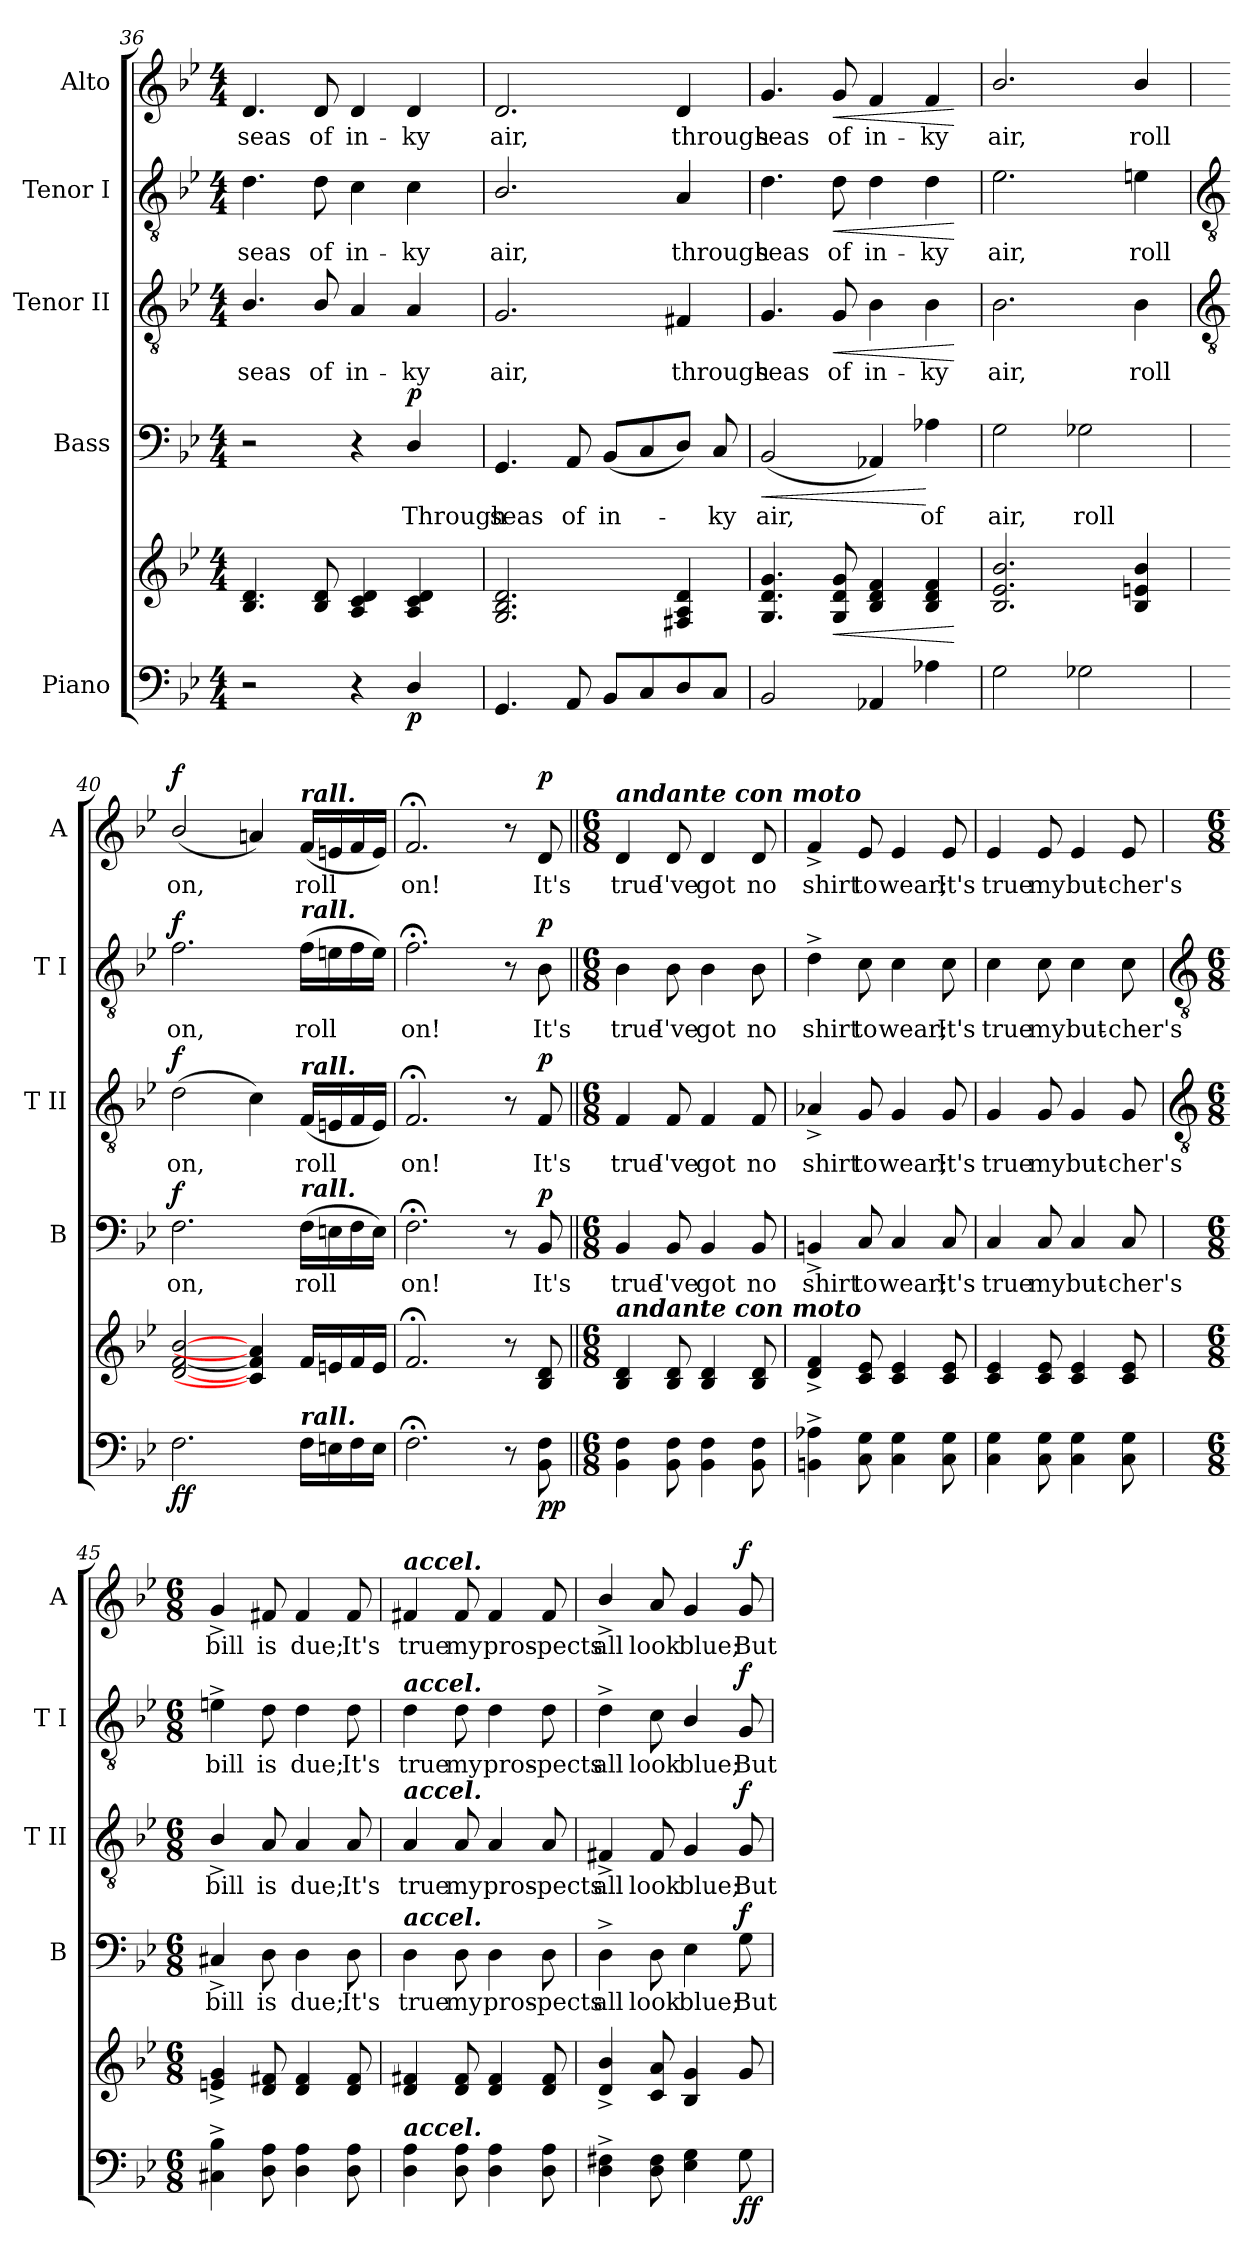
**kern	**kern	**dynam	**kern	**text	**dynam	**kern	**text	**dynam	**kern	**text	**dynam	**kern	**text	**dynam
*part5	*part5	*part5	*part4	*part4	*part4	*part3	*part3	*part3	*part2	*part2	*part2	*part1	*part1	*part1
*staff6	*staff5	*staff5/6	*staff4	*staff4	*staff4	*staff3	*staff3	*staff3	*staff2	*staff2	*staff2	*staff1	*staff1	*staff1
*I"Piano	*	*	*I"Bass	*	*	*I"Tenor II	*	*	*I"Tenor I	*	*	*I"Alto	*	*
*	*	*	*I'B	*	*	*I'T II	*	*	*I'T I	*	*	*I'A	*	*
!!LO:LB:g=z
*clefF4	*clefG2	*	*clefF4	*	*	*clefGv2	*	*	*clefGv2	*	*	*clefG2	*	*
*k[b-e-]	*k[b-e-]	*	*k[b-e-]	*	*	*k[b-e-]	*	*	*k[b-e-]	*	*	*k[b-e-]	*	*
*B-:	*B-:	*	*B-:	*	*	*B-:	*	*	*B-:	*	*	*B-:	*	*
*M4/4	*M4/4	*	*M4/4	*	*	*M4/4	*	*	*M4/4	*	*	*M4/4	*	*
=36	=36	=36	=36	=36	=36	=36	=36	=36	=36	=36	=36	=36	=36	=36
!	!	!	!	!	!	!	!LO:LY:b	!	!	!LO:LY:b	!	!	!LO:LY:b	!
2r	4.B- 4.d	.	2r	.	.	4.B-/	seas	.	4.d	seas	.	4.d	seas	.
!	!	!	!	!	!	!	!LO:LY:b	!	!	!LO:LY:b	!	!	!LO:LY:b	!
.	8B- 8d	.	.	.	.	8B-/	of	.	8d	of	.	8d	of	.
!	!	!	!	!	!	!	!LO:LY:b	!	!	!LO:LY:b	!	!	!LO:LY:b	!
4r	4A 4c 4d	.	4r	.	.	4A	in-	.	4c	in-	.	4d	in-	.
!	!	!LO:DY:b=2	!	!LO:LY:b	!LO:DY:b	!	!LO:LY:b	!	!	!LO:LY:b	!	!	!LO:LY:b	!
4D/	4A 4c 4d	p	4D/	Through	p	4A	-ky	.	4c	-ky	.	4d	-ky	.
=37	=37	=37	=37	=37	=37	=37	=37	=37	=37	=37	=37	=37	=37	=37
!	!	!	!	!LO:LY:b	!	!	!LO:LY:b	!	!	!LO:LY:b	!	!	!LO:LY:b	!
4.GG	2.G 2.B- 2.d	.	4.GG	seas	.	2.G/	air,	.	2.B-/	air,	.	2.d	air,	.
!	!	!	!	!LO:LY:b	!	!	!	!	!	!	!	!	!	!
8AA	.	.	8AA	of	.	.	.	.	.	.	.	.	.	.
!	!	!	!	!LO:LY:b	!	!	!	!	!	!	!	!	!	!
8BB-L	.	.	(<8BB-L	in-	.	.	.	.	.	.	.	.	.	.
8C	.	.	8C	.	.	.	.	.	.	.	.	.	.	.
!	!	!	!	!	!	!	!LO:LY:b	!	!	!LO:LY:b	!	!	!LO:LY:b	!
8D	4F#X 4A 4d	.	8DJ)	.	.	4F#X	through	.	4A	through	.	4d	through	.
!	!	!	!	!LO:LY:b	!	!	!	!	!	!	!	!	!	!
8CJ	.	.	8C	ky	.	.	.	.	.	.	.	.	.	.
=38	=38	=38	=38	=38	=38	=38	=38	=38	=38	=38	=38	=38	=38	=38
!	!	!	!	!LO:LY:b	!LO:HP:b	!	!LO:LY:b	!	!	!LO:LY:b	!	!	!LO:LY:b	!
2BB-	4.G 4.d 4.g	.	(<2BB-	air,	<	4.G	seas	.	4.d	seas	.	4.g	seas	.
!	!	!LO:HP:b	!	!	!	!	!LO:LY:b	!LO:HP:b	!	!LO:LY:b	!LO:HP:b	!	!LO:LY:b	!LO:HP:b
.	8G 8d 8g	<	.	.	.	8G	of	<	8d	of	<	8g	of	<
!	!	!	!	!	!	!	!LO:LY:b	!	!	!LO:LY:b	!	!	!LO:LY:b	!
4AA-X	4B- 4d 4f	.	4AA-X)	.	.	4B-	in-	.	4d	in-	.	4f	in-	.
!	!	!	!	!LO:LY:b	!	!	!LO:LY:b	!	!	!LO:LY:b	!	!	!LO:LY:b	!
4A-X	4B- 4d 4f	.	4A-X	of	[	4B-	-ky	.	4d	-ky	.	4f	-ky	.
.	.	[	.	.	.	.	.	[	.	.	[	.	.	[
=39	=39	=39	=39	=39	=39	=39	=39	=39	=39	=39	=39	=39	=39	=39
!	!	!	!	!LO:LY:b	!	!	!LO:LY:b	!	!	!LO:LY:b	!	!	!LO:LY:b	!
2G	2.B-/ 2.e-/ 2.b-/	.	2G	air,	.	2.B-\	air,	.	2.e-\	air,	.	2.b-/	air,	.
!	!	!	!	!LO:LY:b	!	!	!	!	!	!	!	!	!	!
2G-X	.	.	2G-X	roll	.	.	.	.	.	.	.	.	.	.
!	!	!	!	!	!	!	!LO:LY:b	!	!	!LO:LY:b	!	!	!LO:LY:b	!
.	4B-/ 4en/ 4b-/	.	.	.	.	4B-\	roll	.	4en\	roll	.	4b-/	roll	.
!!LO:LB:g=z
=40	=40	=40	=40	=40	=40	=40	=40	=40	=40	=40	=40	=40	=40	=40
*	*	*	*	*	*	*clefGv2	*	*	*clefGv2	*	*	*	*	*
!	!	!LO:DY:b=2	!	!LO:LY:b	!	!	!LO:LY:b	!	!	!LO:LY:b	!	!	!LO:LY:b	!
!	!	!LO:DY:n=1:b	!	!	!LO:DY:b	!	!	!LO:DY:b	!	!	!LO:DY:b	!	!	!LO:DY:b
2.F\	[2d/ [2f/ [2b-/	f f	2.F\	on,	f	(>2d\	on,	f	2.f\	on,	f	(<2b-/	on,	f
.	4c] 4f] 4an]	.	.	.	.	4c)	.	.	.	.	.	4an)	.	.
!	!	!	!	!	!	!	!	!	!	!	!	!LO:TX:a:Bi:t=rall.	!	!
!	!	!	!	!	!	!	!	!	!LO:TX:a:Bi:t=rall.	!	!	!	!	!
!	!	!	!	!	!	!LO:TX:a:Bi:t=rall.	!	!	!	!	!	!	!	!
!	!	!	!LO:TX:a:Bi:t=rall.	!	!	!	!	!	!	!	!	!	!	!
!LO:TX:a:Bi:t=rall.	!	!	!	!	!	!	!	!	!	!	!	!	!	!
!	!	!	!	!LO:LY:b	!	!	!LO:LY:b	!	!	!LO:LY:b	!	!	!LO:LY:b	!
16FLL	16fLL	.	(>16FLL	roll	.	(<16FLL	roll	.	(>16fLL	roll	.	(<16fLL	roll	.
16En	16en	.	16En	.	.	16En	.	.	16en	.	.	16en	.	.
16F	16f	.	16F	.	.	16F	.	.	16f	.	.	16f	.	.
16EJJ	16eJJ	.	16EJJ)	.	.	16EJJ)	.	.	16eJJ)	.	.	16eJJ)	.	.
=41	=41	=41	=41	=41	=41	=41	=41	=41	=41	=41	=41	=41	=41	=41
!	!	!	!	!LO:LY:b	!	!	!LO:LY:b	!	!	!LO:LY:b	!	!	!LO:LY:b	!
2.F;<	2.f;<	.	2.F;<	on!	.	2.F;<	on!	.	2.f;<	on!	.	2.f;<	on!	.
8r	8r	.	8r	.	.	8r	.	.	8r	.	.	8r	.	.
!	!	!LO:DY:b=2	!	!LO:LY:b	!	!	!LO:LY:b	!	!	!LO:LY:b	!	!	!LO:LY:b	!
!	!	!LO:DY:n=1:b	!	!	!LO:DY:b	!	!	!LO:DY:b	!	!	!LO:DY:b	!	!	!LO:DY:b
8BB- 8F	8B- 8d	p p	8BB-	It's	p	8F	It's	p	8B-	It's	p	8d	It's	p
=42||	=42||	=42||	=42||	=42||	=42||	=42||	=42||	=42||	=42||	=42||	=42||	=42||	=42||	=42||
*M6/8	*M6/8	*	*M6/8	*	*	*M6/8	*	*	*M6/8	*	*	*M6/8	*	*
!	!	!	!	!	!	!	!	!	!	!	!	!LO:TX:a:Bi:t=andante con moto	!	!
!	!LO:TX:a:Bi:t=andante con moto	!	!	!	!	!	!	!	!	!	!	!	!	!
!	!	!	!	!LO:LY:b	!	!	!LO:LY:b	!	!	!LO:LY:b	!	!	!LO:LY:b	!
4BB- 4F	4B- 4d	.	4BB-	true	.	4F	true	.	4B-	true	.	4d	true	.
!	!	!	!	!LO:LY:b	!	!	!LO:LY:b	!	!	!LO:LY:b	!	!	!LO:LY:b	!
8BB- 8F	8B- 8d	.	8BB-	I've	.	8F	I've	.	8B-	I've	.	8d	I've	.
!	!	!	!	!LO:LY:b	!	!	!LO:LY:b	!	!	!LO:LY:b	!	!	!LO:LY:b	!
4BB- 4F	4B- 4d	.	4BB-	got	.	4F	got	.	4B-	got	.	4d	got	.
!	!	!	!	!LO:LY:b	!	!	!LO:LY:b	!	!	!LO:LY:b	!	!	!LO:LY:b	!
8BB- 8F	8B- 8d	.	8BB-	no	.	8F	no	.	8B-	no	.	8d	no	.
=43	=43	=43	=43	=43	=43	=43	=43	=43	=43	=43	=43	=43	=43	=43
!	!	!	!	!LO:LY:b	!	!	!LO:LY:b	!	!	!LO:LY:b	!	!	!LO:LY:b	!
4BBn^ 4A-X^	4d^ 4f^	.	4BBn^	shirt	.	4A-X^	shirt	.	4d^	shirt	.	4f^	shirt	.
!	!	!	!	!LO:LY:b	!	!	!LO:LY:b	!	!	!LO:LY:b	!	!	!LO:LY:b	!
8C 8G	8c 8e-	.	8C	to	.	8G	to	.	8c	to	.	8e-	to	.
!	!	!	!	!LO:LY:b	!	!	!LO:LY:b	!	!	!LO:LY:b	!	!	!LO:LY:b	!
4C 4G	4c 4e-	.	4C	wear;	.	4G	wear;	.	4c	wear;	.	4e-	wear;	.
!	!	!	!	!LO:LY:b	!	!	!LO:LY:b	!	!	!LO:LY:b	!	!	!LO:LY:b	!
8C 8G	8c 8e-	.	8C	It's	.	8G	It's	.	8c	It's	.	8e-	It's	.
=44	=44	=44	=44	=44	=44	=44	=44	=44	=44	=44	=44	=44	=44	=44
!	!	!	!	!LO:LY:b	!	!	!LO:LY:b	!	!	!LO:LY:b	!	!	!LO:LY:b	!
4C 4G	4c 4e-	.	4C	true	.	4G	true	.	4c	true	.	4e-	true	.
!	!	!	!	!LO:LY:b	!	!	!LO:LY:b	!	!	!LO:LY:b	!	!	!LO:LY:b	!
8C 8G	8c 8e-	.	8C	my	.	8G	my	.	8c	my	.	8e-	my	.
!	!	!	!	!LO:LY:b	!	!	!LO:LY:b	!	!	!LO:LY:b	!	!	!LO:LY:b	!
4C 4G	4c 4e-	.	4C	but-	.	4G	but-	.	4c	but-	.	4e-	but-	.
!	!	!	!	!LO:LY:b	!	!	!LO:LY:b	!	!	!LO:LY:b	!	!	!LO:LY:b	!
8C 8G	8c 8e-	.	8C	-cher's	.	8G	-cher's	.	8c	-cher's	.	8e-	-cher's	.
!!LO:LB:g=z
=45	=45	=45	=45	=45	=45	=45	=45	=45	=45	=45	=45	=45	=45	=45
*	*	*	*	*	*	*clefGv2	*	*	*clefGv2	*	*	*	*	*
*M6/8	*M6/8	*	*M6/8	*	*	*M6/8	*	*	*M6/8	*	*	*M6/8	*	*
!	!	!	!	!LO:LY:b	!	!	!LO:LY:b	!	!	!LO:LY:b	!	!	!LO:LY:b	!
4C#X\^ 4B-\^	4en^ 4g^	.	4C#X^/	bill	.	4B-^/	bill	.	4en^	bill	.	4g^	bill	.
!	!	!	!	!LO:LY:b	!	!	!LO:LY:b	!	!	!LO:LY:b	!	!	!LO:LY:b	!
8D 8A	8d 8f#X	.	8D	is	.	8A	is	.	8d	is	.	8f#X	is	.
!	!	!	!	!LO:LY:b	!	!	!LO:LY:b	!	!	!LO:LY:b	!	!	!LO:LY:b	!
4D 4A	4d 4f#	.	4D	due;	.	4A	due;	.	4d	due;	.	4f#	due;	.
!	!	!	!	!LO:LY:b	!	!	!LO:LY:b	!	!	!LO:LY:b	!	!	!LO:LY:b	!
8D 8A	8d 8f#	.	8D	It's	.	8A	It's	.	8d	It's	.	8f#	It's	.
=46	=46	=46	=46	=46	=46	=46	=46	=46	=46	=46	=46	=46	=46	=46
!	!	!	!	!	!	!	!	!	!	!	!	!LO:TX:a:Bi:t=accel.	!	!
!	!	!	!	!	!	!	!	!	!LO:TX:a:Bi:t=accel.	!	!	!	!	!
!	!	!	!	!	!	!LO:TX:a:Bi:t=accel.	!	!	!	!	!	!	!	!
!	!	!	!LO:TX:a:Bi:t=accel.	!	!	!	!	!	!	!	!	!	!	!
!LO:TX:a:Bi:t=accel.	!	!	!	!	!	!	!	!	!	!	!	!	!	!
!	!	!	!	!LO:LY:b	!	!	!LO:LY:b	!	!	!LO:LY:b	!	!	!LO:LY:b	!
4D 4A	4d 4f#X	.	4D	true	.	4A	true	.	4d	true	.	4f#X	true	.
!	!	!	!	!LO:LY:b	!	!	!LO:LY:b	!	!	!LO:LY:b	!	!	!LO:LY:b	!
8D 8A	8d 8f#	.	8D	my	.	8A	my	.	8d	my	.	8f#	my	.
!	!	!	!	!LO:LY:b	!	!	!LO:LY:b	!	!	!LO:LY:b	!	!	!LO:LY:b	!
4D 4A	4d 4f#	.	4D	pros-	.	4A	pros-	.	4d	pros-	.	4f#	pros-	.
!	!	!	!	!LO:LY:b	!	!	!LO:LY:b	!	!	!LO:LY:b	!	!	!LO:LY:b	!
8D 8A	8d 8f#	.	8D	-pects	.	8A	-pects	.	8d	-pects	.	8f#	-pects	.
=47	=47	=47	=47	=47	=47	=47	=47	=47	=47	=47	=47	=47	=47	=47
!	!	!	!	!LO:LY:b	!	!	!LO:LY:b	!	!	!LO:LY:b	!	!	!LO:LY:b	!
4D\^ 4F#X\^	4d/^ 4b-/^	.	4D^\	all	.	4F#X^/	all	.	4d^\	all	.	4b-^/	all	.
!	!	!	!	!LO:LY:b	!	!	!LO:LY:b	!	!	!LO:LY:b	!	!	!LO:LY:b	!
8D 8F#	8c 8a	.	8D	look	.	8F#	look	.	8c	look	.	8a	look	.
!	!	!	!	!LO:LY:b	!	!	!LO:LY:b	!	!	!LO:LY:b	!	!	!LO:LY:b	!
4E-\ 4G\	4B- 4g	.	4E-\	blue;	.	4G/	blue;	.	4B-/	blue;	.	4g	blue;	.
!	!	!LO:DY:b=2	!	!LO:LY:b	!	!	!LO:LY:b	!	!	!LO:LY:b	!	!	!LO:LY:b	!
!	!	!LO:DY:n=1:b	!	!	!LO:DY:b	!	!	!LO:DY:b	!	!	!LO:DY:b	!	!	!LO:DY:b
8G	8g	f f	8G	But	f	8G	But	f	8G	But	f	8g	But	f
=	=	=	=	=	=	=	=	=	=	=	=	=	=	=
*-	*-	*-	*-	*-	*-	*-	*-	*-	*-	*-	*-	*-	*-	*-
